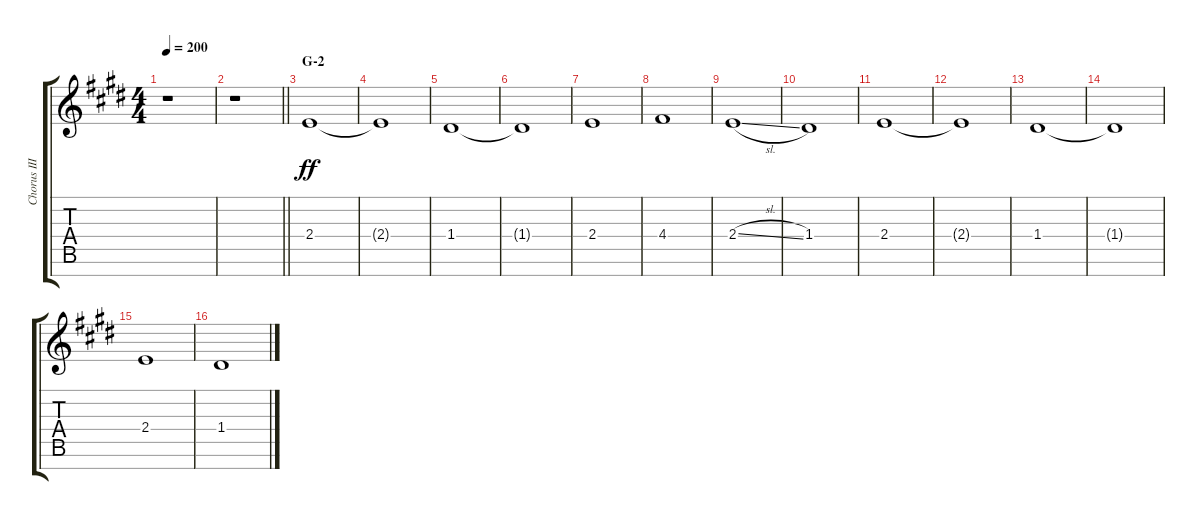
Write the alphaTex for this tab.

\track ("Chorus III" "Chorus III") {instrument voiceoohs}
\staff {score tabs}
\tuning (E5 B4 G4 D4 A3 E3 B2) {hide}
\ts (4 4)
\tempo 200
\clef g2
\ks e
r.1{dy ff} |
\barLineRight lightlight
r.1 |
\section ("" "G-2")
2.4.1 |
2.4{t}.1 |
1.4.1 |
1.4{t}.1 |
2.4.1 |
4.4.1 |
2.4{sl}.1 |
1.4.1 |
2.4.1 |
2.4{t}.1 |
1.4.1 |
1.4{t}.1 |
2.4.1 |
1.4.1
